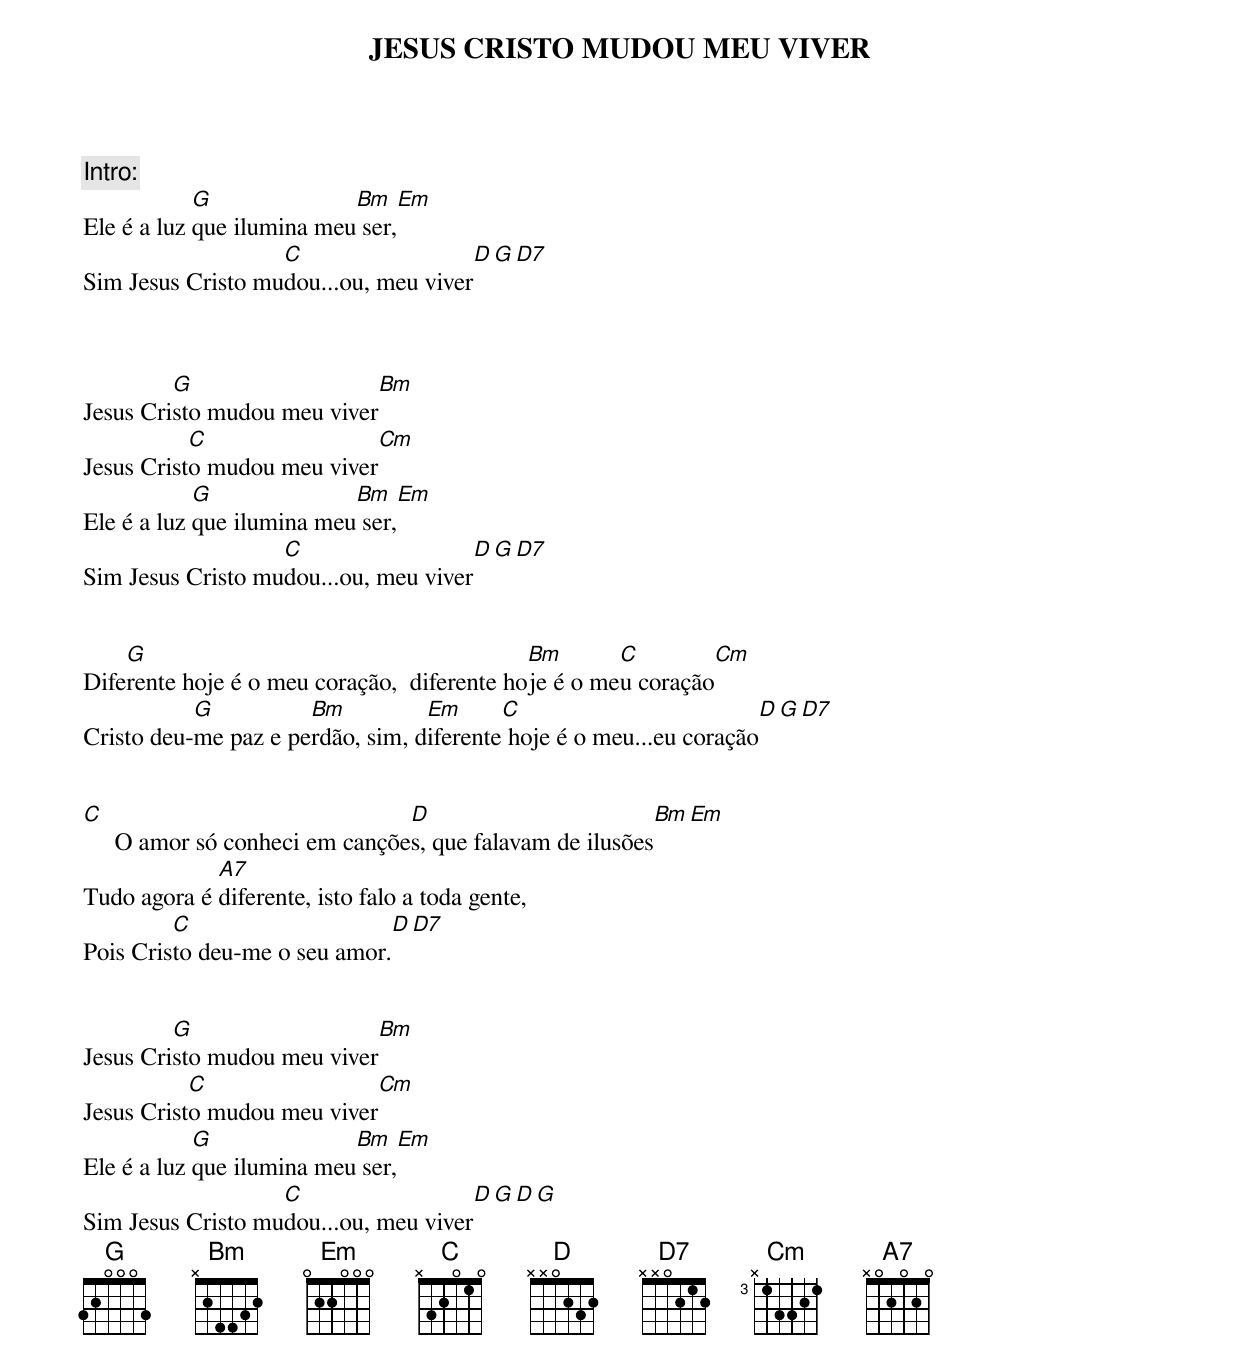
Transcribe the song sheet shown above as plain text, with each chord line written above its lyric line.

JESUS CRISTO MUDOU MEU VIVER

Intro:
            G	           Bm	         Em
Ele é a luz que ilumina meu ser,
                   C                       D               G    D7
Sim Jesus Cristo mudou...ou, meu viver



	 G                                 Bm
Jesus Cristo mudou meu viver
           C			       Cm
Jesus Cristo mudou meu viver
            G	           Bm	         Em
Ele é a luz que ilumina meu ser,
                   C                       D               G    D7
Sim Jesus Cristo mudou...ou, meu viver


    G                                        Bm       C				     Cm
Diferente hoje é o meu coração,  diferente hoje é o meu coração
           G	      Bm	  Em   	  C                                   D          G     D7
Cristo deu-me paz e perdão, sim, diferente hoje é o meu...eu coração


C                               D                                   Bm                Em
     O amor só conheci em canções, que falavam de ilusões
             A7
Tudo agora é diferente, isto falo a toda gente,
         C                                   D        D7
Pois Cristo deu-me o seu amor.


	 G                                 Bm
Jesus Cristo mudou meu viver
           C			       Cm
Jesus Cristo mudou meu viver
            G	           Bm	         Em
Ele é a luz que ilumina meu ser,
                   C                       D               G    D  G
Sim Jesus Cristo mudou...ou, meu viver
